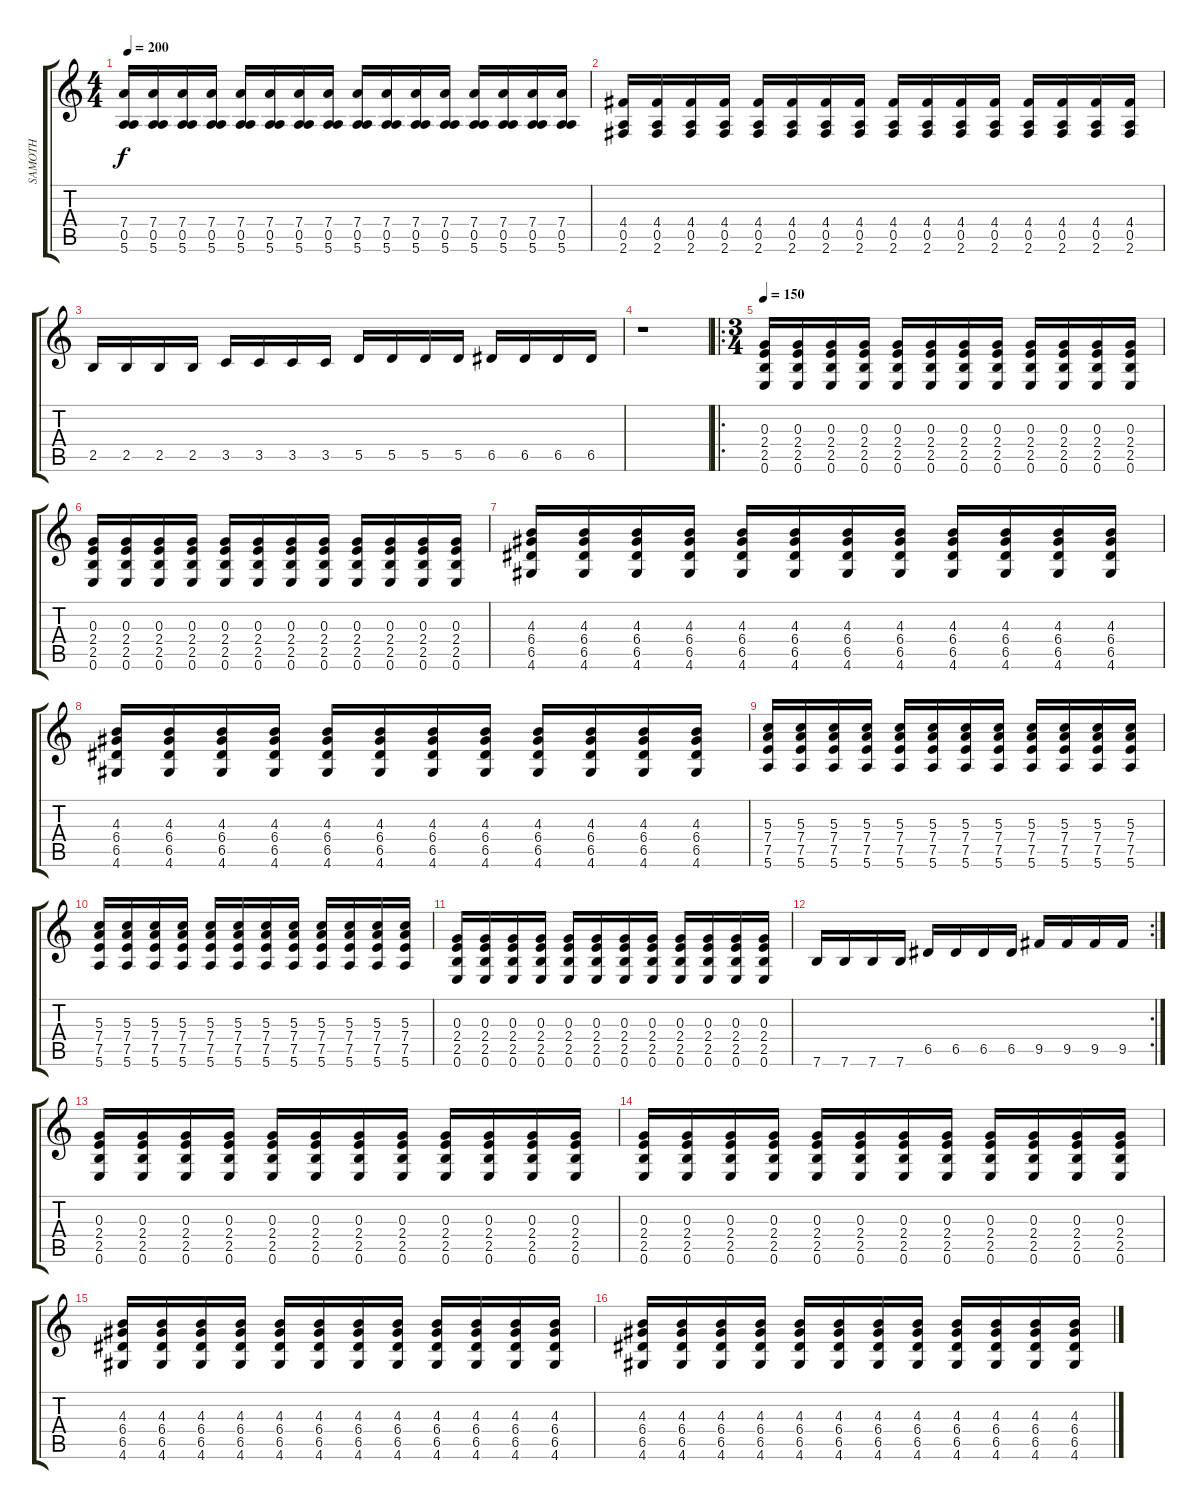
\track ("SAMOTH" "SAMOTH") {instrument distortionguitar}
\staff {score tabs}
\tuning (E4 B3 G3 D3 A2 E2) {hide}
\ts (4 4)
\tempo 200
\clef g2
\ks c
(7.4 0.5 5.6).16{dy f} (7.4 0.5 5.6).16 (7.4 0.5 5.6).16 (7.4 0.5 5.6).16 (7.4 0.5 5.6).16 (7.4 0.5 5.6).16 (7.4 0.5 5.6).16 (7.4 0.5 5.6).16 (7.4 0.5 5.6).16 (7.4 0.5 5.6).16 (7.4 0.5 5.6).16 (7.4 0.5 5.6).16 (7.4 0.5 5.6).16 (7.4 0.5 5.6).16 (7.4 0.5 5.6).16 (7.4 0.5 5.6).16 |
(4.4 0.5 2.6).16 (4.4 0.5 2.6).16 (4.4 0.5 2.6).16 (4.4 0.5 2.6).16 (4.4 0.5 2.6).16 (4.4 0.5 2.6).16 (4.4 0.5 2.6).16 (4.4 0.5 2.6).16 (4.4 0.5 2.6).16 (4.4 0.5 2.6).16 (4.4 0.5 2.6).16 (4.4 0.5 2.6).16 (4.4 0.5 2.6).16 (4.4 0.5 2.6).16 (4.4 0.5 2.6).16 (4.4 0.5 2.6).16 |
2.5.16 2.5.16 2.5.16 2.5.16 3.5.16 3.5.16 3.5.16 3.5.16 5.5.16 5.5.16 5.5.16 5.5.16 6.5.16 6.5.16 6.5.16 6.5.16 |
r.1 |
\ro
\ts (3 4)
\tempo 150
(0.3 2.4 2.5 0.6).16 (0.3 2.4 2.5 0.6).16 (0.3 2.4 2.5 0.6).16 (0.3 2.4 2.5 0.6).16 (0.3 2.4 2.5 0.6).16 (0.3 2.4 2.5 0.6).16 (0.3 2.4 2.5 0.6).16 (0.3 2.4 2.5 0.6).16 (0.3 2.4 2.5 0.6).16 (0.3 2.4 2.5 0.6).16 (0.3 2.4 2.5 0.6).16 (0.3 2.4 2.5 0.6).16 |
(0.3 2.4 2.5 0.6).16 (0.3 2.4 2.5 0.6).16 (0.3 2.4 2.5 0.6).16 (0.3 2.4 2.5 0.6).16 (0.3 2.4 2.5 0.6).16 (0.3 2.4 2.5 0.6).16 (0.3 2.4 2.5 0.6).16 (0.3 2.4 2.5 0.6).16 (0.3 2.4 2.5 0.6).16 (0.3 2.4 2.5 0.6).16 (0.3 2.4 2.5 0.6).16 (0.3 2.4 2.5 0.6).16 |
(4.3 6.4 6.5 4.6).16 (4.3 6.4 6.5 4.6).16 (4.3 6.4 6.5 4.6).16 (4.3 6.4 6.5 4.6).16 (4.3 6.4 6.5 4.6).16 (4.3 6.4 6.5 4.6).16 (4.3 6.4 6.5 4.6).16 (4.3 6.4 6.5 4.6).16 (4.3 6.4 6.5 4.6).16 (4.3 6.4 6.5 4.6).16 (4.3 6.4 6.5 4.6).16 (4.3 6.4 6.5 4.6).16 |
(4.3 6.4 6.5 4.6).16 (4.3 6.4 6.5 4.6).16 (4.3 6.4 6.5 4.6).16 (4.3 6.4 6.5 4.6).16 (4.3 6.4 6.5 4.6).16 (4.3 6.4 6.5 4.6).16 (4.3 6.4 6.5 4.6).16 (4.3 6.4 6.5 4.6).16 (4.3 6.4 6.5 4.6).16 (4.3 6.4 6.5 4.6).16 (4.3 6.4 6.5 4.6).16 (4.3 6.4 6.5 4.6).16 |
(5.3 7.4 7.5 5.6).16 (5.3 7.4 7.5 5.6).16 (5.3 7.4 7.5 5.6).16 (5.3 7.4 7.5 5.6).16 (5.3 7.4 7.5 5.6).16 (5.3 7.4 7.5 5.6).16 (5.3 7.4 7.5 5.6).16 (5.3 7.4 7.5 5.6).16 (5.3 7.4 7.5 5.6).16 (5.3 7.4 7.5 5.6).16 (5.3 7.4 7.5 5.6).16 (5.3 7.4 7.5 5.6).16 |
(5.3 7.4 7.5 5.6).16 (5.3 7.4 7.5 5.6).16 (5.3 7.4 7.5 5.6).16 (5.3 7.4 7.5 5.6).16 (5.3 7.4 7.5 5.6).16 (5.3 7.4 7.5 5.6).16 (5.3 7.4 7.5 5.6).16 (5.3 7.4 7.5 5.6).16 (5.3 7.4 7.5 5.6).16 (5.3 7.4 7.5 5.6).16 (5.3 7.4 7.5 5.6).16 (5.3 7.4 7.5 5.6).16 |
(0.3 2.4 2.5 0.6).16 (0.3 2.4 2.5 0.6).16 (0.3 2.4 2.5 0.6).16 (0.3 2.4 2.5 0.6).16 (0.3 2.4 2.5 0.6).16 (0.3 2.4 2.5 0.6).16 (0.3 2.4 2.5 0.6).16 (0.3 2.4 2.5 0.6).16 (0.3 2.4 2.5 0.6).16 (0.3 2.4 2.5 0.6).16 (0.3 2.4 2.5 0.6).16 (0.3 2.4 2.5 0.6).16 |
\rc 2
7.6.16 7.6.16 7.6.16 7.6.16 6.5.16 6.5.16 6.5.16 6.5.16 9.5.16 9.5.16 9.5.16 9.5.16 |
(0.3 2.4 2.5 0.6).16 (0.3 2.4 2.5 0.6).16 (0.3 2.4 2.5 0.6).16 (0.3 2.4 2.5 0.6).16 (0.3 2.4 2.5 0.6).16 (0.3 2.4 2.5 0.6).16 (0.3 2.4 2.5 0.6).16 (0.3 2.4 2.5 0.6).16 (0.3 2.4 2.5 0.6).16 (0.3 2.4 2.5 0.6).16 (0.3 2.4 2.5 0.6).16 (0.3 2.4 2.5 0.6).16 |
(0.3 2.4 2.5 0.6).16 (0.3 2.4 2.5 0.6).16 (0.3 2.4 2.5 0.6).16 (0.3 2.4 2.5 0.6).16 (0.3 2.4 2.5 0.6).16 (0.3 2.4 2.5 0.6).16 (0.3 2.4 2.5 0.6).16 (0.3 2.4 2.5 0.6).16 (0.3 2.4 2.5 0.6).16 (0.3 2.4 2.5 0.6).16 (0.3 2.4 2.5 0.6).16 (0.3 2.4 2.5 0.6).16 |
(4.3 6.4 6.5 4.6).16 (4.3 6.4 6.5 4.6).16 (4.3 6.4 6.5 4.6).16 (4.3 6.4 6.5 4.6).16 (4.3 6.4 6.5 4.6).16 (4.3 6.4 6.5 4.6).16 (4.3 6.4 6.5 4.6).16 (4.3 6.4 6.5 4.6).16 (4.3 6.4 6.5 4.6).16 (4.3 6.4 6.5 4.6).16 (4.3 6.4 6.5 4.6).16 (4.3 6.4 6.5 4.6).16 |
(4.3 6.4 6.5 4.6).16 (4.3 6.4 6.5 4.6).16 (4.3 6.4 6.5 4.6).16 (4.3 6.4 6.5 4.6).16 (4.3 6.4 6.5 4.6).16 (4.3 6.4 6.5 4.6).16 (4.3 6.4 6.5 4.6).16 (4.3 6.4 6.5 4.6).16 (4.3 6.4 6.5 4.6).16 (4.3 6.4 6.5 4.6).16 (4.3 6.4 6.5 4.6).16 (4.3 6.4 6.5 4.6).16
